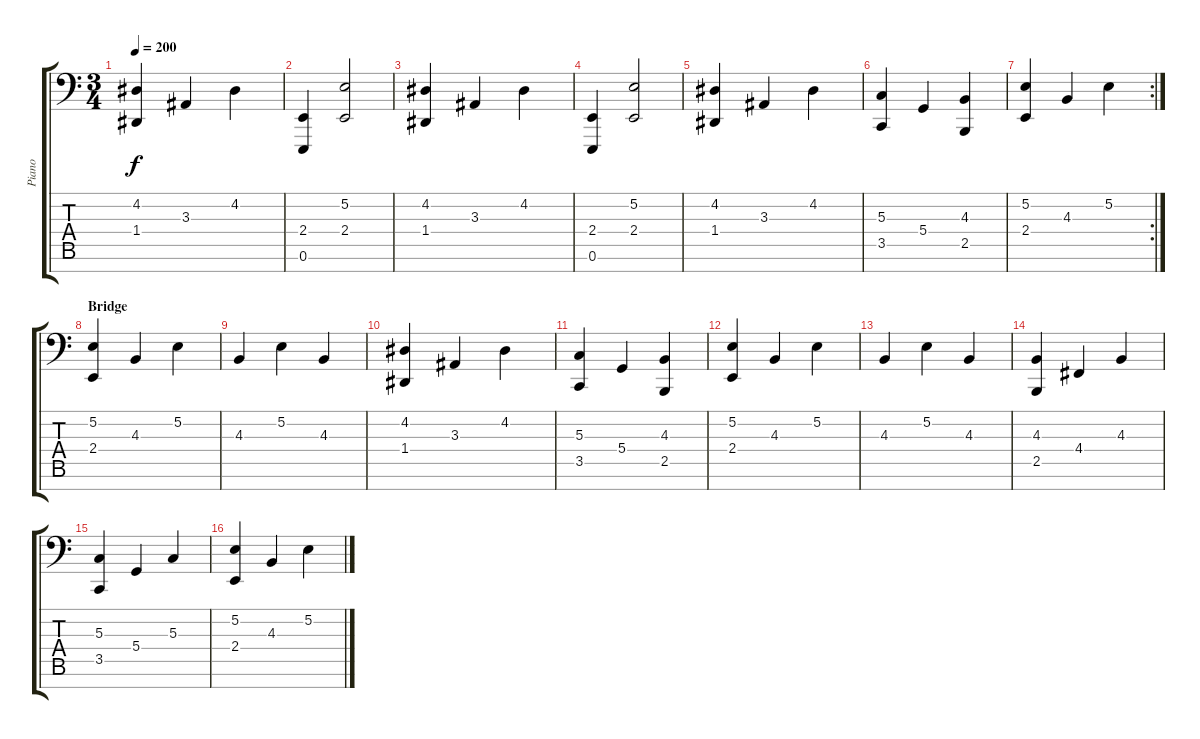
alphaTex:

\track ("Piano" "Piano") {instrument acousticgrandpiano}
\staff {score tabs}
\tuning (E3 B2 G2 D2 A1 E1 A0) {hide}
\ts (3 4)
\tempo 200
\clef f4
\ks c
(4.2 1.4).4{dy f} 3.3.4 4.2.4 |
(2.4 0.6).4 (5.2 2.4).2 |
(4.2 1.4).4 3.3.4 4.2.4 |
(2.4 0.6).4 (5.2 2.4).2 |
(4.2 1.4).4 3.3.4 4.2.4 |
(5.3 3.5).4 5.4.4 (4.3 2.5).4 |
\rc 2
(5.2 2.4).4 4.3.4 5.2.4 |
\section ("" "Bridge")
(5.2 2.4).4 4.3.4 5.2.4 |
4.3.4 5.2.4 4.3.4 |
(4.2 1.4).4 3.3.4 4.2.4 |
(5.3 3.5).4 5.4.4 (4.3 2.5).4 |
(5.2 2.4).4 4.3.4 5.2.4 |
4.3.4 5.2.4 4.3.4 |
(4.3 2.5).4 4.4.4 4.3.4 |
(5.3 3.5).4 5.4.4 5.3.4 |
(5.2 2.4).4 4.3.4 5.2.4
